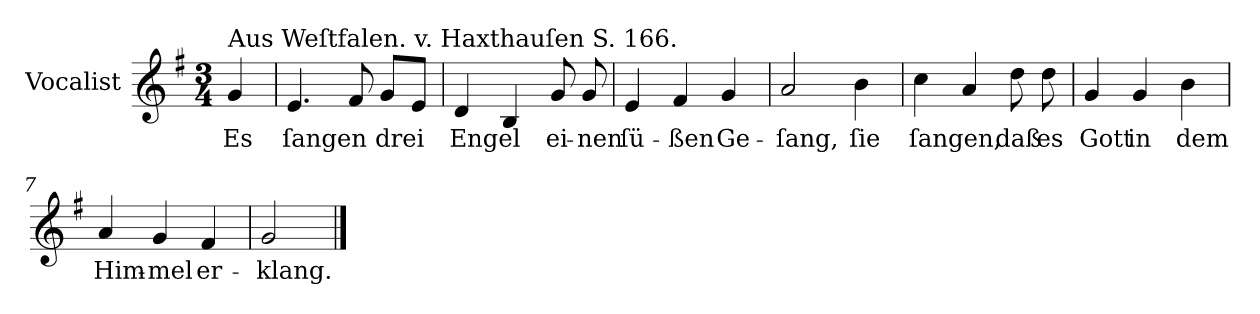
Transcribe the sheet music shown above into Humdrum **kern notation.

**kern	**text
*part1	*part1
*staff1	*staff1
*I"Vocalist	*
*k[f#]	*
*G:	*
*M3/4	*
=	=
!LO:TX:a:t=Aus Weſtfalen. v. Haxthauſen S. 166.	!
4g	Es
=1	=1
4.e	ſangen
8f#	.
8gL	drei
8eJ	.
=2	=2
4d	Engel
4B	.
8g	ei-
8g	-nen
=3	=3
4e	ſü-
4f#	-ßen
4g	Ge-
=4	=4
2a	-ſang,
4b	ſie
=5	=5
4cc	ſangen,
4a	.
8dd	daß
8dd	es
=6	=6
4g	Gott
4g	in
4b	dem
=7	=7
4a	Him-
4g	-mel
4f#	er-
=8	=8
2g	-klang.
==	==
*-	*-
